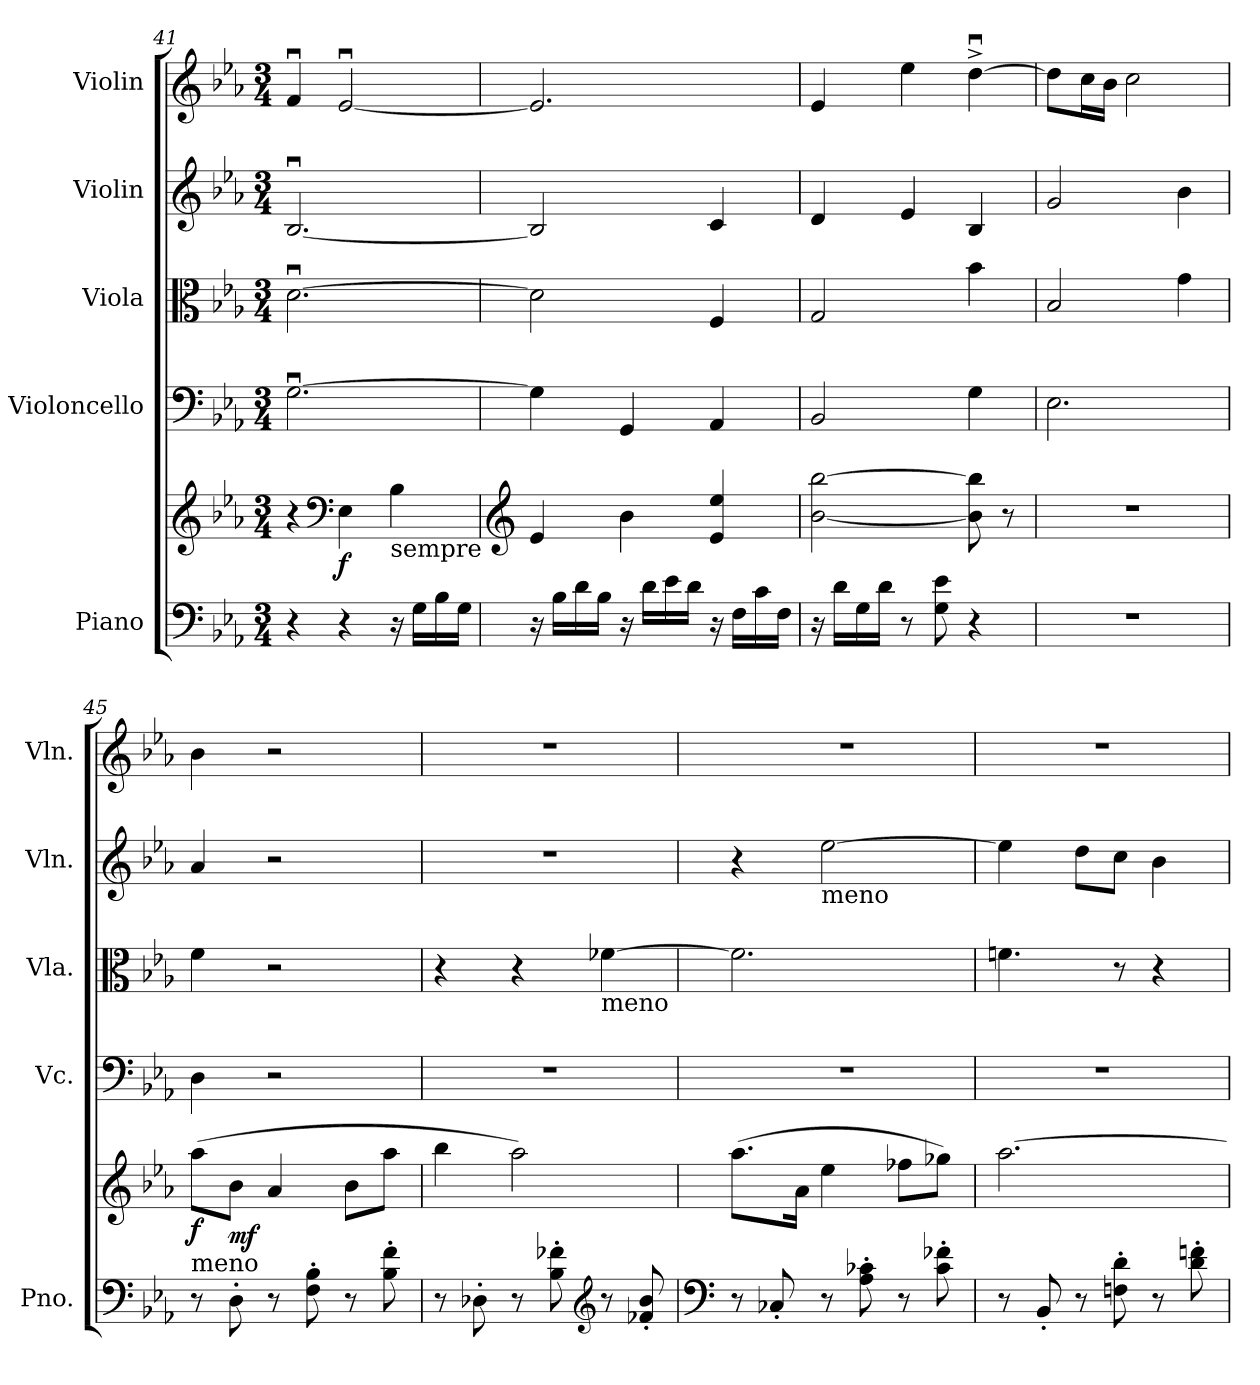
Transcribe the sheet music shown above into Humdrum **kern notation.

**kern	**kern	**dynam	**kern	**kern	**dynam	**kern	**dynam	**kern
*part5	*part5	*part5	*part4	*part3	*part3	*part2	*part2	*part1
*staff6	*staff5	*staff5/6	*staff4	*staff3	*staff3	*staff2	*staff2	*staff1
*I"Piano	*	*	*I"Violoncello	*I"Viola	*	*I"Violin	*	*I"Violin
*I'Pno.	*	*	*I'Vc.	*I'Vla.	*	*I'Vln.	*	*I'Vln.
*clefF4	*clefG2	*	*clefF4	*clefC3	*	*clefG2	*	*clefG2
*k[b-e-a-]	*k[b-e-a-]	*	*k[b-e-a-]	*k[b-e-a-]	*	*k[b-e-a-]	*	*k[b-e-a-]
*M3/4	*M3/4	*	*M3/4	*M3/4	*	*M3/4	*	*M3/4
=41	=41	=41	=41	=41	=41	=41	=41	=41
4r	4r	.	[2.Gu\	[2.du\	.	[2.B-u/	.	4fu/
*	*clefF4	*	*	*	*	*	*	*
!	!	!LO:DY:b	!	!	!	!	!	!
4r	4E-\	f	.	.	.	.	.	[2e-u/
!	!LO:TX:b:t=sempre	!	!	!	!	!	!	!
16r	4B-\	.	.	.	.	.	.	.
16G\LL	.	.	.	.	.	.	.	.
16B-\	.	.	.	.	.	.	.	.
16G\JJ	.	.	.	.	.	.	.	.
!!LO:PB:g=z
=42	=42	=42	=42	=42	=42	=42	=42	=42
*	*clefG2	*	*	*	*	*	*	*
16r	4e-/	.	4G\]	2d\]	.	2B-/]	.	2.e-/]
16B-\LL	.	.	.	.	.	.	.	.
16d\	.	.	.	.	.	.	.	.
16B-\JJ	.	.	.	.	.	.	.	.
16r	4b-\	.	4GG/	.	.	.	.	.
16d\LL	.	.	.	.	.	.	.	.
16e-\	.	.	.	.	.	.	.	.
16d\JJ	.	.	.	.	.	.	.	.
16r	4e-/ 4ee-/	.	4AA-/	4F/	.	4c/	.	.
16F\LL	.	.	.	.	.	.	.	.
16c\	.	.	.	.	.	.	.	.
16F\JJ	.	.	.	.	.	.	.	.
=43	=43	=43	=43	=43	=43	=43	=43	=43
16r	[2b-\ [2bb-\	.	2BB-/	2G/	.	4d/	.	4e-/
16d\LL	.	.	.	.	.	.	.	.
16G\	.	.	.	.	.	.	.	.
16d\JJ	.	.	.	.	.	.	.	.
8r	.	.	.	.	.	4e-/	.	4ee-\
8G\ 8e-\	.	.	.	.	.	.	.	.
4r	8b-\] 8bb-\]	.	4G\	4b-\	.	4B-/	.	[4ddu^\
.	8r	.	.	.	.	.	.	.
=44	=44	=44	=44	=44	=44	=44	=44	=44
2.r	2.r	.	2.E-\	2B-/	.	2g/	.	8dd\L]
.	.	.	.	.	.	.	.	16cc\L
.	.	.	.	.	.	.	.	16b-\JJ
.	.	.	.	.	.	.	.	2cc\
.	.	.	.	4g\	.	4b-\	.	.
=45	=45	=45	=45	=45	=45	=45	=45	=45
!	!LO:TX:b:t=meno	!	!	!	!	!	!	!
!	!	!LO:DY:b	!	!	!	!	!	!
8r	(8aa-\L	f	4D\	4f\	.	4a-/	.	4b-\
!	!	!LO:DY:b	!	!	!	!	!	!
8D'\	8b-\J	mf	.	.	.	.	.	.
8r	4a-/	.	2r	2r	.	2r	.	2r
8F\' 8B-\'	.	.	.	.	.	.	.	.
8r	8b-\L	.	.	.	.	.	.	.
8B-\' 8f\'	8aa-\J	.	.	.	.	.	.	.
!!LO:LB:g=z
=46	=46	=46	=46	=46	=46	=46	=46	=46
8r	4bb-\	.	2.r	4r	.	2.r	.	2.r
8D-X'\	.	.	.	.	.	.	.	.
8r	2aa-\)	.	.	4r	.	.	.	.
8B-\' 8f-X\'	.	.	.	.	.	.	.	.
*clefG2	*	*	*	*	*	*	*	*
!	!	!	!	!LO:TX:b:t=meno	!	!	!	!
!	!	!	!	!	!LO:DY:b	!	!	!
!	!	!	!	!	!LO:DY:n=1:b	!	!	!
8r	.	.	.	[4f-X\	f mf	.	.	.
8f-X/' 8b-/'	.	.	.	.	.	.	.	.
=47	=47	=47	=47	=47	=47	=47	=47	=47
*clefF4	*	*	*	*	*	*	*	*
8r	(8.aa-\L	.	2.r	2.f-\]	.	4r	.	2.r
8C-X'/	.	.	.	.	.	.	.	.
.	16a-\Jk	.	.	.	.	.	.	.
!	!	!	!	!	!	!LO:TX:b:t=meno	!	!
!	!	!	!	!	!	!	!LO:DY:b	!
!	!	!	!	!	!	!	!LO:DY:n=1:b	!
8r	4ee-\	.	.	.	.	[2ee-\	f mf	.
8A-\' 8c-X\'	.	.	.	.	.	.	.	.
8r	8ff-X\L	.	.	.	.	.	.	.
8c-\' 8f-X\'	8gg-X\J)	.	.	.	.	.	.	.
=48	=48	=48	=48	=48	=48	=48	=48	=48
8r	[2.aa-\	.	2.r	4.fn\	.	4ee-\]	.	2.r
8BB-'/	.	.	.	.	.	.	.	.
8r	.	.	.	.	.	8dd\L	.	.
8Fn\' 8d\'	.	.	.	8r	.	8cc\J	.	.
8r	.	.	.	4r	.	4b-\	.	.
8d\' 8fn\'	.	.	.	.	.	.	.	.
=	=	=	=	=	=	=	=	=
*-	*-	*-	*-	*-	*-	*-	*-	*-
